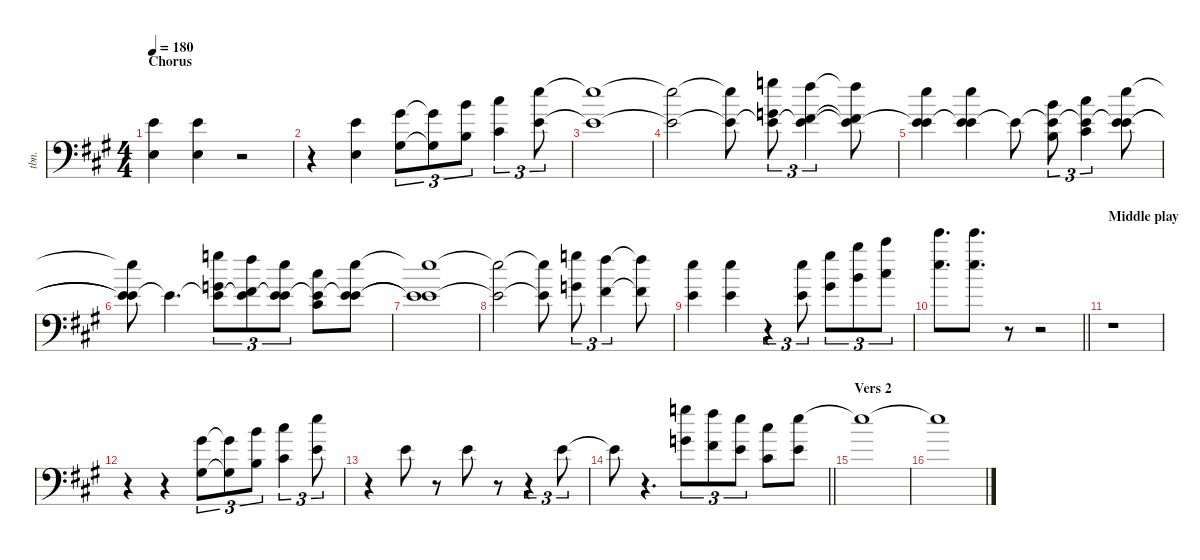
\defaultSystemsLayout 4
\hideDynamics
\bracketExtendMode nobrackets
\otherSystemsTrackNameOrientation horizontal
\track ("Trombone" "tbn.") {instrument trombone}
\staff {score}
\tuning (E4 B3 G3 D3 A2 E2)
\ts (4 4)
\section ("" "Chorus")
\tempo 180
\clef f4
\ks a
(0.1{acc forcenatural} 7.5{acc forcenatural}).4{dy f beam Down} (0.1{acc forcenatural} 7.5{acc forcenatural}).4{beam Down} r.2{beam Down} |
r.4{beam Down} (0.1{acc forcenatural} 7.5{acc forcenatural}).4{beam Down} (4.1{acc #} 6.4{acc #}).8{tu (3 2) beam Down} (4.1{t acc #} 6.4{t acc #}).8{tu (3 2) beam Down} (7.1{acc forcenatural} 9.4{acc forcenatural}).8{tu (3 2) beam Down} (9.1{acc #} 6.3{acc #}).4{tu (3 2) beam Down} (12.1{acc forcenatural} 9.3{acc forcenatural}).8{tu (3 2) beam Down} |
(12.1{t acc forcenatural} 9.3{t acc forcenatural}).1{beam Down} |
(12.1{t acc forcenatural} 9.3{t acc forcenatural}).2{beam Down} (12.1{t acc forcenatural} 9.3{t acc forcenatural}).8{beam Down} (15.1{acc forcenatural} 17.4{acc forcenatural} 9.3{t acc forcenatural}).8{tu (3 2) beam Down} (14.1{acc #} 16.4{acc #} 9.3{t acc forcenatural}).4{tu (3 2) beam Down} (14.1{t acc #} 16.4{t acc #} 9.3{t acc forcenatural}).8{beam Down} |
(12.1{acc forcenatural} 14.4{acc forcenatural} 9.3{t acc forcenatural}).4{beam Down} (12.1{acc forcenatural} 14.4{acc forcenatural} 9.3{t acc forcenatural}).4{beam Down} 9.3{t acc forcenatural}.8{dy mf beam Down} (12.2{acc forcenatural} 14.5{acc forcenatural} 9.3{t acc forcenatural}).8{tu (3 2) dy f beam Down} (9.1{acc #} 11.4{acc #} 9.3{t acc forcenatural}).4{tu (3 2) beam Down} (12.1{acc forcenatural} 14.4{acc forcenatural} 9.3{t acc forcenatural}).8{beam Down} |
(12.1{t acc forcenatural} 14.4{t acc forcenatural} 9.3{t acc forcenatural}).8{beam Down} 9.3{t acc forcenatural}.4{d dy mf beam Down} (15.1{acc forcenatural} 17.4{acc forcenatural} 9.3{t acc forcenatural}).8{tu (3 2) dy f beam Down} (14.1{acc #} 16.4{acc #} 9.3{t acc forcenatural}).8{tu (3 2) beam Down} (12.1{acc forcenatural} 14.4{acc forcenatural} 9.3{t acc forcenatural}).8{tu (3 2) beam Down} (14.2{acc #} 16.5{acc #} 9.3{t acc forcenatural}).8{beam Down} (12.1{acc forcenatural} 14.4{acc forcenatural} 9.3{t acc forcenatural}).8{beam Down} |
(12.1{t acc forcenatural} 14.4{t acc forcenatural} 9.3{t acc forcenatural}).1{beam Down} |
(12.1{t acc forcenatural} 9.3{t acc forcenatural}).2{beam Down} (12.1{t acc forcenatural} 9.3{t acc forcenatural}).8{beam Down} (15.1{acc forcenatural} 17.4{acc forcenatural}).8{tu (3 2) beam Down} (14.1{acc #} 16.4{acc #}).4{tu (3 2) beam Down} (14.1{t acc #} 16.4{t acc #}).8{beam Down} |
(12.1{acc forcenatural} 14.4{acc forcenatural}).4{beam Down} (12.1{acc forcenatural} 14.4{acc forcenatural}).4{beam Down} r.4{tu (3 2) beam Down} (12.1{acc forcenatural} 14.4{acc forcenatural}).8{tu (3 2) beam Down} (16.1{acc #} 18.4{acc #}).8{tu (3 2) beam Down} (19.1{acc forcenatural} 21.4{acc forcenatural}).8{tu (3 2) beam Down} (21.1{acc #} 23.4{acc #}).8{tu (3 2) beam Down} |
\barLineRight lightlight
(24.1{acc forcenatural} 26.4{acc forcenatural}).8{d beam Down} (24.1{acc forcenatural} 26.4{acc forcenatural}).8{d beam Down} r.8{beam Down} r.2{beam Down} |
\section ("" "Middle play")
r.1{beam Down} |
r.4{beam Down} r.4{beam Down} (4.1{acc #} 6.4{acc #}).8{tu (3 2) beam Down} (4.1{t acc #} 6.4{t acc #}).8{tu (3 2) beam Down} (7.1{acc forcenatural} 0.2{acc forcenatural}).8{tu (3 2) beam Down} (9.1{acc #} 11.4{acc #}).4{tu (3 2) beam Down} (12.1{acc forcenatural} 9.3{acc forcenatural}).8{tu (3 2) beam Down} |
r.4{beam Down} 9.3{acc forcenatural}.8{beam Down} r.8{beam Down} 9.3{acc forcenatural}.8{beam Down} r.8{beam Down} r.4{tu (3 2) beam Down} 9.3{acc forcenatural}.8{tu (3 2) beam Down} |
\barLineRight lightlight
9.3{t acc forcenatural}.8{beam Down} r.4{d beam Down} (15.1{acc forcenatural} 17.4{acc forcenatural}).8{tu (3 2) beam Down} (14.1{acc #} 16.4{acc #}).8{tu (3 2) beam Down} (12.1{acc forcenatural} 14.4{acc forcenatural}).8{tu (3 2) beam Down} (14.2{acc #} 16.5{acc #}).8{beam Down} (12.1{acc forcenatural} 14.4{acc forcenatural}).8{beam Down} |
\section ("" "Vers 2")
12.1{t acc forcenatural}.1{dy mf beam Down} |
12.1{t acc forcenatural}.1{beam Down}
